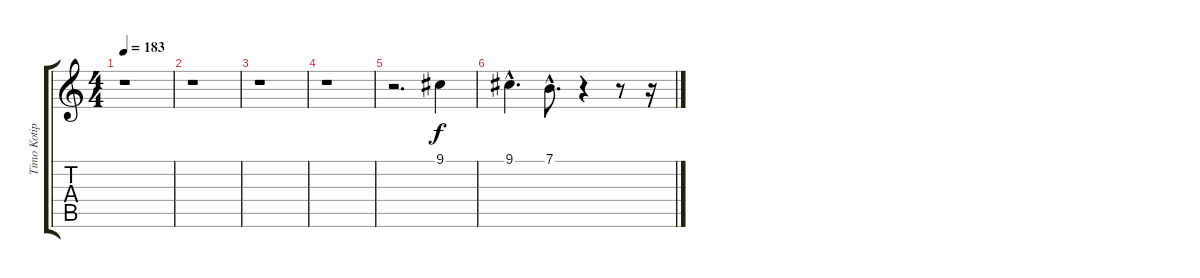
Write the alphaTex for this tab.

\track ("Timo Kotipelto" "Timo Kotip") {instrument lead3calliope}
\staff {score tabs}
\tuning (E4 B3 G3 D3 A2 E2) {hide}
\ts (4 4)
\tempo 183
\clef g2
\ks c
r.1{dy f} |
r.1 |
r.1 |
r.1 |
r.2{d} 9.1.4{volume 2} |
9.1{hac}.4{d volume 2} 7.1{hac}.8{d volume 1} r.4 r.8 r.16
